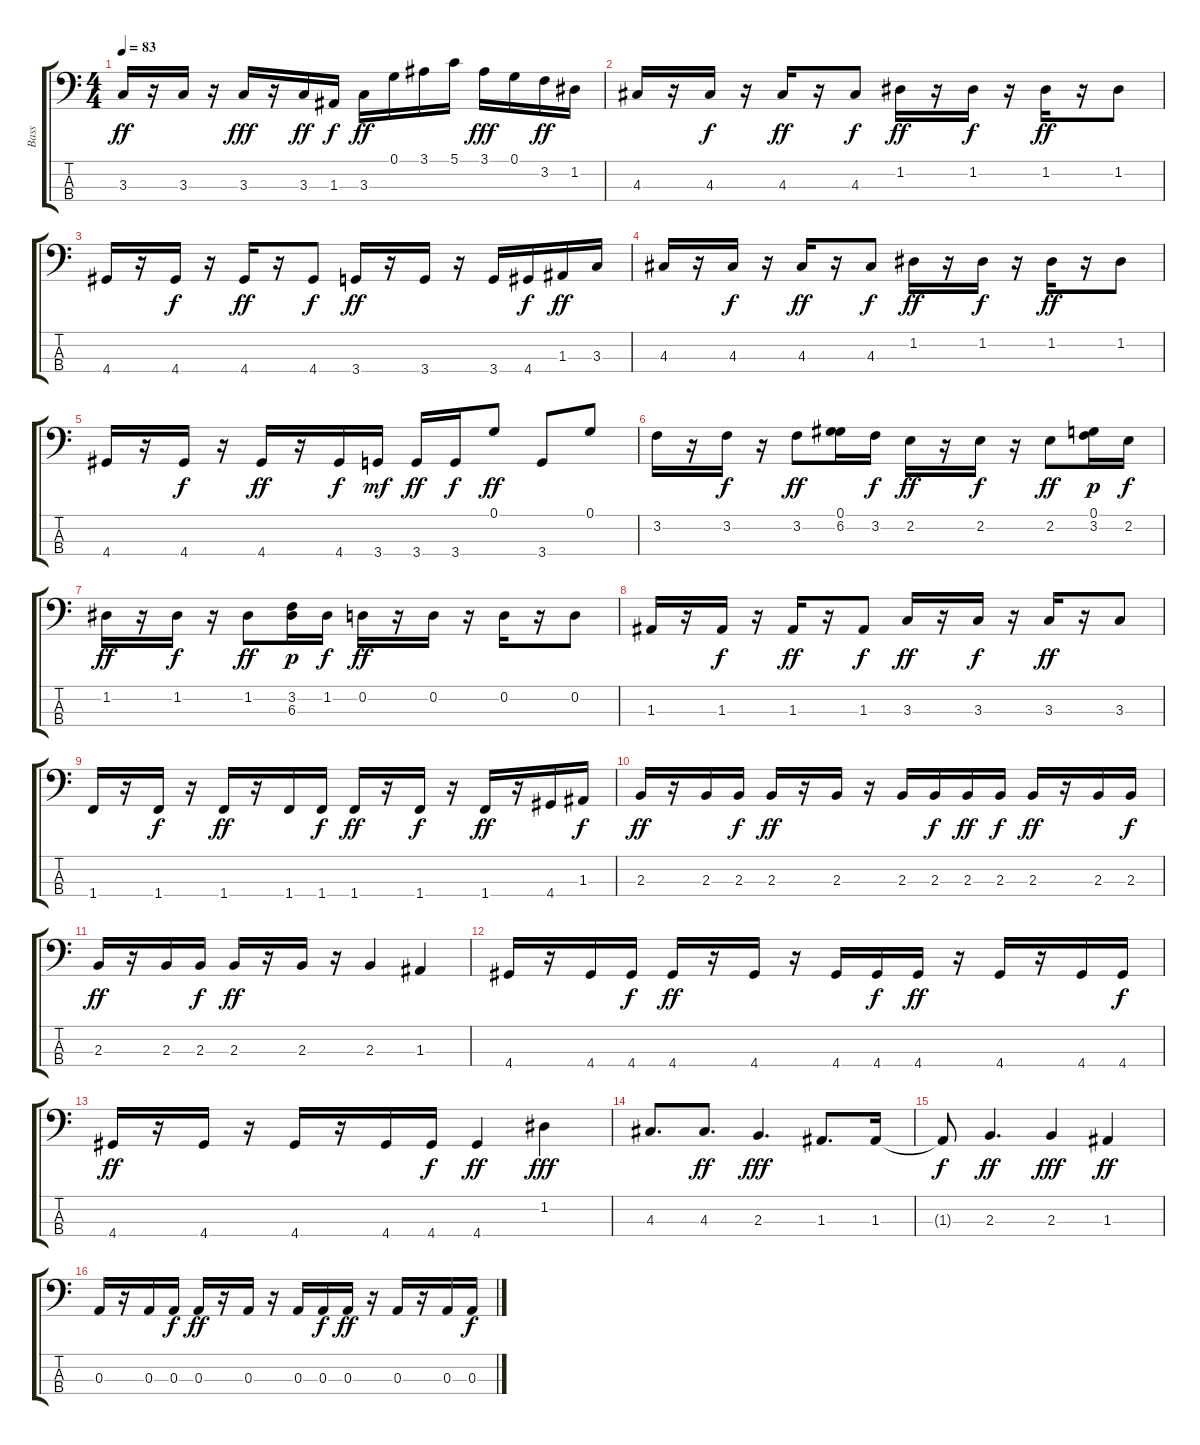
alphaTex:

\track ("Bass" "Bass") {instrument synthbass1}
\staff {score tabs}
\tuning (G2 D2 A1 E1) {hide}
\ts (4 4)
\tempo 83
\clef f4
\ks c
3.3.16{dy ff} r.16 3.3.16 r.16 3.3.16{dy fff} r.16 3.3.16{dy ff} 1.3.16{dy f} 3.3.16{dy ff} 0.1.16 3.1.16 5.1.16 3.1.16{dy fff} 0.1.16 3.2.16{dy ff} 1.2.16 |
4.3.16 r.16 4.3.16{dy f} r.16 4.3.16{dy ff} r.16 4.3.8{dy f} 1.2.16{dy ff} r.16 1.2.16{dy f} r.16 1.2.16{dy ff} r.16 1.2.8 |
4.4.16 r.16 4.4.16{dy f} r.16 4.4.16{dy ff} r.16 4.4.8{dy f} 3.4.16{dy ff} r.16 3.4.16 r.16 3.4.16 4.4.16{dy f} 1.3.16{dy ff} 3.3.16 |
4.3.16 r.16 4.3.16{dy f} r.16 4.3.16{dy ff} r.16 4.3.8{dy f} 1.2.16{dy ff} r.16 1.2.16{dy f} r.16 1.2.16{dy ff} r.16 1.2.8 |
4.4.16 r.16 4.4.16{dy f} r.16 4.4.16{dy ff} r.16 4.4.16{dy f} 3.4.16{dy mf} 3.4.16{dy ff} 3.4.16{dy f} 0.1.8{dy ff} 3.4.8 0.1.8 |
3.2.16 r.16 3.2.16{dy f} r.16 3.2.8{dy ff} (0.1 6.2).16 3.2.16{dy f} 2.2.16{dy ff} r.16 2.2.16{dy f} r.16 2.2.8{dy ff} (0.1 3.2).16{dy p} 2.2.16{dy f} |
1.2.16{dy ff} r.16 1.2.16{dy f} r.16 1.2.8{dy ff} (3.2 6.3).16{dy p} 1.2.16{dy f} 0.2.16{dy ff} r.16 0.2.16 r.16 0.2.16 r.16 0.2.8 |
1.3.16 r.16 1.3.16{dy f} r.16 1.3.16{dy ff} r.16 1.3.8{dy f} 3.3.16{dy ff} r.16 3.3.16{dy f} r.16 3.3.16{dy ff} r.16 3.3.8 |
1.4.16 r.16 1.4.16{dy f} r.16 1.4.16{dy ff} r.16 1.4.16 1.4.16{dy f} 1.4.16{dy ff} r.16 1.4.16{dy f} r.16 1.4.16{dy ff} r.16 4.4.16 1.3.16{dy f} |
2.3.16{dy ff} r.16 2.3.16 2.3.16{dy f} 2.3.16{dy ff} r.16 2.3.16 r.16 2.3.16 2.3.16{dy f} 2.3.16{dy ff} 2.3.16{dy f} 2.3.16{dy ff} r.16 2.3.16 2.3.16{dy f} |
2.3.16{dy ff} r.16 2.3.16 2.3.16{dy f} 2.3.16{dy ff} r.16 2.3.16 r.16 2.3.4 1.3.4 |
4.4.16 r.16 4.4.16 4.4.16{dy f} 4.4.16{dy ff} r.16 4.4.16 r.16 4.4.16 4.4.16{dy f} 4.4.16{dy ff} r.16 4.4.16 r.16 4.4.16 4.4.16{dy f} |
4.4.16{dy ff} r.16 4.4.16 r.16 4.4.16 r.16 4.4.16 4.4.16{dy f} 4.4.4{dy ff} 1.2.4{dy fff} |
4.3.8{d} 4.3.8{d dy ff} 2.3.4{d dy fff} 1.3.8{d} 1.3.16 |
1.3{t}.8{dy f} 2.3.4{d dy ff} 2.3.4{dy fff} 1.3.4{dy ff} |
0.3.16 r.16 0.3.16 0.3.16{dy f} 0.3.16{dy ff} r.16 0.3.16 r.16 0.3.16 0.3.16{dy f} 0.3.16{dy ff} r.16 0.3.16 r.16 0.3.16 0.3.16{dy f}
